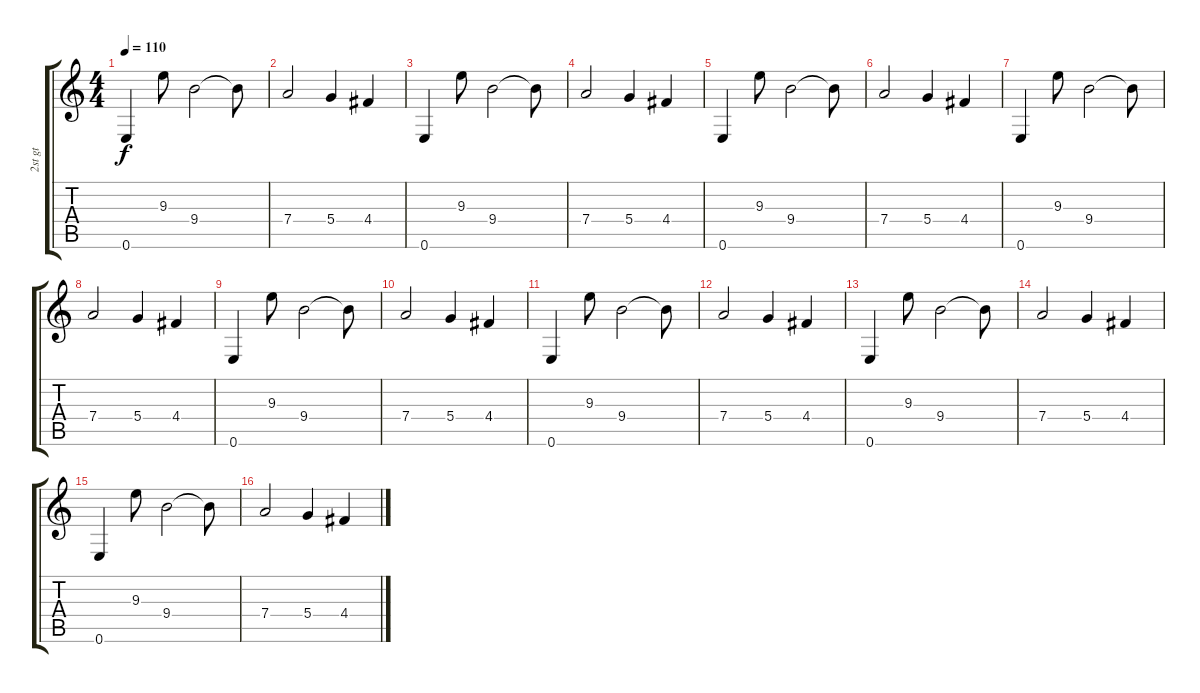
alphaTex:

\track ("2st gt" "2st gt") {instrument distortionguitar}
\staff {score tabs}
\tuning (E4 B3 G3 D3 A2 E2) {hide}
\ts (4 4)
\tempo 110
\clef g2
\ks c
0.6.4{dy f} 9.3.8 9.4.2 9.4{t}.8 |
7.4.2 5.4.4 4.4.4 |
0.6.4 9.3.8 9.4.2 9.4{t}.8 |
7.4.2 5.4.4 4.4.4 |
0.6.4 9.3.8 9.4.2 9.4{t}.8 |
7.4.2 5.4.4 4.4.4 |
0.6.4 9.3.8 9.4.2 9.4{t}.8 |
7.4.2 5.4.4 4.4.4 |
0.6.4 9.3.8 9.4.2 9.4{t}.8 |
7.4.2 5.4.4 4.4.4 |
0.6.4 9.3.8 9.4.2 9.4{t}.8 |
7.4.2 5.4.4 4.4.4 |
0.6.4 9.3.8 9.4.2 9.4{t}.8 |
7.4.2 5.4.4 4.4.4 |
0.6.4 9.3.8 9.4.2 9.4{t}.8 |
7.4.2 5.4.4 4.4.4
